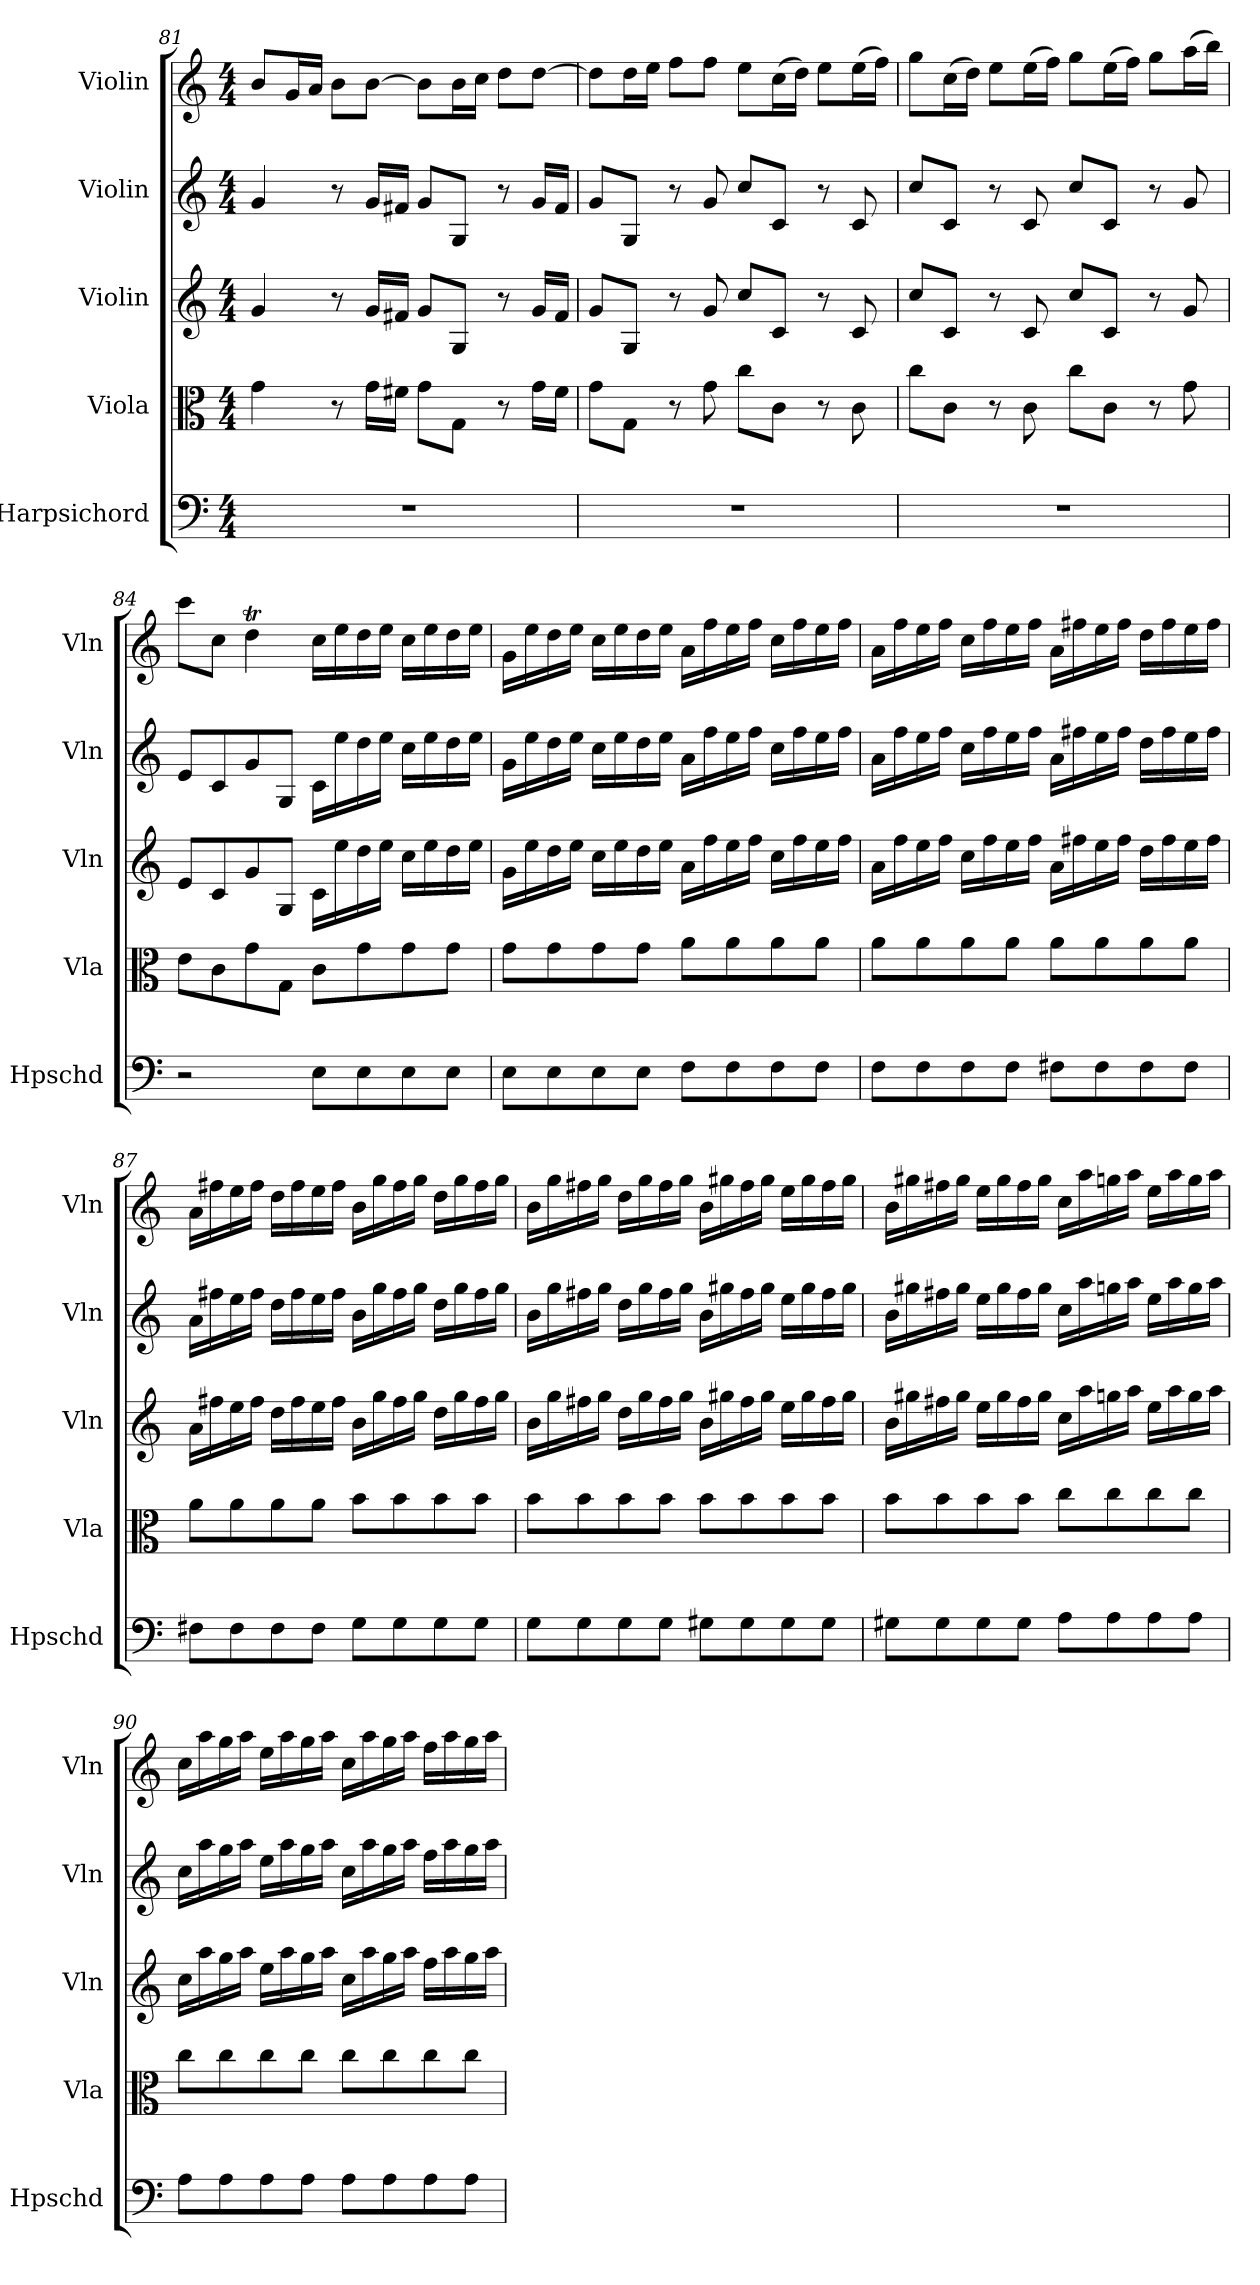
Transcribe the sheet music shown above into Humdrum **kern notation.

**kern	**kern	**kern	**kern	**kern
*part5	*part4	*part3	*part2	*part1
*staff5	*staff4	*staff3	*staff2	*staff1
*I"Harpsichord	*I"Viola	*I"Violin	*I"Violin	*I"Violin
*I'Hpschd	*I'Vla	*I'Vln	*I'Vln	*I'Vln
*clefF4	*clefC3	*clefG2	*clefG2	*clefG2
*k[]	*k[]	*k[]	*k[]	*k[]
*C:	*C:	*C:	*C:	*C:
*M4/4	*M4/4	*M4/4	*M4/4	*M4/4
=81	=81	=81	=81	=81
1r	4g\	4g/	4g/	8b/L
.	.	.	.	16g/L
.	.	.	.	16a/JJ
.	8r	8r	8r	8b\L
.	16g\LL	16g/LL	16g/LL	[8b\J
.	16f#X\JJ	16f#X/JJ	16f#X/JJ	.
.	8g\L	8g/L	8g/L	8b\L]
.	8G\J	8G/J	8G/J	16b\L
.	.	.	.	16cc\JJ
.	8r	8r	8r	8dd\L
.	16g\LL	16g/LL	16g/LL	[8dd\J
.	16f#\JJ	16f#/JJ	16f#/JJ	.
=82	=82	=82	=82	=82
1r	8g\L	8g/L	8g/L	8dd\L]
.	8G\J	8G/J	8G/J	16dd\L
.	.	.	.	16ee\JJ
.	8r	8r	8r	8ff\L
.	8g\	8g/	8g/	8ff\J
.	8cc\L	8cc/L	8cc/L	8ee\L
.	8c\J	8c/J	8c/J	(16cc\L
.	.	.	.	16dd\JJ)
.	8r	8r	8r	8ee\L
.	8c\	8c/	8c/	(16ee\L
.	.	.	.	16ff\JJ)
=83	=83	=83	=83	=83
1r	8cc\L	8cc/L	8cc/L	8gg\L
.	8c\J	8c/J	8c/J	(16cc\L
.	.	.	.	16dd\JJ)
.	8r	8r	8r	8ee\L
.	8c\	8c/	8c/	(16ee\L
.	.	.	.	16ff\JJ)
.	8cc\L	8cc/L	8cc/L	8gg\L
.	8c\J	8c/J	8c/J	(16ee\L
.	.	.	.	16ff\JJ)
.	8r	8r	8r	8gg\L
.	8g\	8g/	8g/	(16aa\L
.	.	.	.	16bb\JJ)
=84	=84	=84	=84	=84
2r	8e\L	8e/L	8e/L	8ccc\L
.	8c\	8c/	8c/	8cc\J
.	8g\	8g/	8g/	4ddT\
.	8G\J	8G/J	8G/J	.
8E\L	8c\L	16c\LL	16c\LL	16cc\LL
.	.	16ee\	16ee\	16ee\
8E\	8g\	16dd\	16dd\	16dd\
.	.	16ee\JJ	16ee\JJ	16ee\JJ
8E\	8g\	16cc\LL	16cc\LL	16cc\LL
.	.	16ee\	16ee\	16ee\
8E\J	8g\J	16dd\	16dd\	16dd\
.	.	16ee\JJ	16ee\JJ	16ee\JJ
=85	=85	=85	=85	=85
8E\L	8g\L	16g\LL	16g\LL	16g\LL
.	.	16ee\	16ee\	16ee\
8E\	8g\	16dd\	16dd\	16dd\
.	.	16ee\JJ	16ee\JJ	16ee\JJ
8E\	8g\	16cc\LL	16cc\LL	16cc\LL
.	.	16ee\	16ee\	16ee\
8E\J	8g\J	16dd\	16dd\	16dd\
.	.	16ee\JJ	16ee\JJ	16ee\JJ
8F\L	8a\L	16a\LL	16a\LL	16a\LL
.	.	16ff\	16ff\	16ff\
8F\	8a\	16ee\	16ee\	16ee\
.	.	16ff\JJ	16ff\JJ	16ff\JJ
8F\	8a\	16cc\LL	16cc\LL	16cc\LL
.	.	16ff\	16ff\	16ff\
8F\J	8a\J	16ee\	16ee\	16ee\
.	.	16ff\JJ	16ff\JJ	16ff\JJ
=86	=86	=86	=86	=86
8F\L	8a\L	16a\LL	16a\LL	16a\LL
.	.	16ff\	16ff\	16ff\
8F\	8a\	16ee\	16ee\	16ee\
.	.	16ff\JJ	16ff\JJ	16ff\JJ
8F\	8a\	16cc\LL	16cc\LL	16cc\LL
.	.	16ff\	16ff\	16ff\
8F\J	8a\J	16ee\	16ee\	16ee\
.	.	16ff\JJ	16ff\JJ	16ff\JJ
8F#X\L	8a\L	16a\LL	16a\LL	16a\LL
.	.	16ff#X\	16ff#X\	16ff#X\
8F#\	8a\	16ee\	16ee\	16ee\
.	.	16ff#\JJ	16ff#\JJ	16ff#\JJ
8F#\	8a\	16dd\LL	16dd\LL	16dd\LL
.	.	16ff#\	16ff#\	16ff#\
8F#\J	8a\J	16ee\	16ee\	16ee\
.	.	16ff#\JJ	16ff#\JJ	16ff#\JJ
=87	=87	=87	=87	=87
8F#X\L	8a\L	16a\LL	16a\LL	16a\LL
.	.	16ff#X\	16ff#X\	16ff#X\
8F#\	8a\	16ee\	16ee\	16ee\
.	.	16ff#\JJ	16ff#\JJ	16ff#\JJ
8F#\	8a\	16dd\LL	16dd\LL	16dd\LL
.	.	16ff#\	16ff#\	16ff#\
8F#\J	8a\J	16ee\	16ee\	16ee\
.	.	16ff#\JJ	16ff#\JJ	16ff#\JJ
8G\L	8b\L	16b\LL	16b\LL	16b\LL
.	.	16gg\	16gg\	16gg\
8G\	8b\	16ff#\	16ff#\	16ff#\
.	.	16gg\JJ	16gg\JJ	16gg\JJ
8G\	8b\	16dd\LL	16dd\LL	16dd\LL
.	.	16gg\	16gg\	16gg\
8G\J	8b\J	16ff#\	16ff#\	16ff#\
.	.	16gg\JJ	16gg\JJ	16gg\JJ
=88	=88	=88	=88	=88
8G\L	8b\L	16b\LL	16b\LL	16b\LL
.	.	16gg\	16gg\	16gg\
8G\	8b\	16ff#X\	16ff#X\	16ff#X\
.	.	16gg\JJ	16gg\JJ	16gg\JJ
8G\	8b\	16dd\LL	16dd\LL	16dd\LL
.	.	16gg\	16gg\	16gg\
8G\J	8b\J	16ff#\	16ff#\	16ff#\
.	.	16gg\JJ	16gg\JJ	16gg\JJ
8G#X\L	8b\L	16b\LL	16b\LL	16b\LL
.	.	16gg#X\	16gg#X\	16gg#X\
8G#\	8b\	16ff#\	16ff#\	16ff#\
.	.	16gg#\JJ	16gg#\JJ	16gg#\JJ
8G#\	8b\	16ee\LL	16ee\LL	16ee\LL
.	.	16gg#\	16gg#\	16gg#\
8G#\J	8b\J	16ff#\	16ff#\	16ff#\
.	.	16gg#\JJ	16gg#\JJ	16gg#\JJ
=89	=89	=89	=89	=89
8G#X\L	8b\L	16b\LL	16b\LL	16b\LL
.	.	16gg#X\	16gg#X\	16gg#X\
8G#\	8b\	16ff#X\	16ff#X\	16ff#X\
.	.	16gg#\JJ	16gg#\JJ	16gg#\JJ
8G#\	8b\	16ee\LL	16ee\LL	16ee\LL
.	.	16gg#\	16gg#\	16gg#\
8G#\J	8b\J	16ff#\	16ff#\	16ff#\
.	.	16gg#\JJ	16gg#\JJ	16gg#\JJ
8A\L	8cc\L	16cc\LL	16cc\LL	16cc\LL
.	.	16aa\	16aa\	16aa\
8A\	8cc\	16ggn\	16ggn\	16ggn\
.	.	16aa\JJ	16aa\JJ	16aa\JJ
8A\	8cc\	16ee\LL	16ee\LL	16ee\LL
.	.	16aa\	16aa\	16aa\
8A\J	8cc\J	16gg\	16gg\	16gg\
.	.	16aa\JJ	16aa\JJ	16aa\JJ
=90	=90	=90	=90	=90
8A\L	8cc\L	16cc\LL	16cc\LL	16cc\LL
.	.	16aa\	16aa\	16aa\
8A\	8cc\	16gg\	16gg\	16gg\
.	.	16aa\JJ	16aa\JJ	16aa\JJ
8A\	8cc\	16ee\LL	16ee\LL	16ee\LL
.	.	16aa\	16aa\	16aa\
8A\J	8cc\J	16gg\	16gg\	16gg\
.	.	16aa\JJ	16aa\JJ	16aa\JJ
8A\L	8cc\L	16cc\LL	16cc\LL	16cc\LL
.	.	16aa\	16aa\	16aa\
8A\	8cc\	16gg\	16gg\	16gg\
.	.	16aa\JJ	16aa\JJ	16aa\JJ
8A\	8cc\	16ff\LL	16ff\LL	16ff\LL
.	.	16aa\	16aa\	16aa\
8A\J	8cc\J	16gg\	16gg\	16gg\
.	.	16aa\JJ	16aa\JJ	16aa\JJ
=	=	=	=	=
*-	*-	*-	*-	*-
